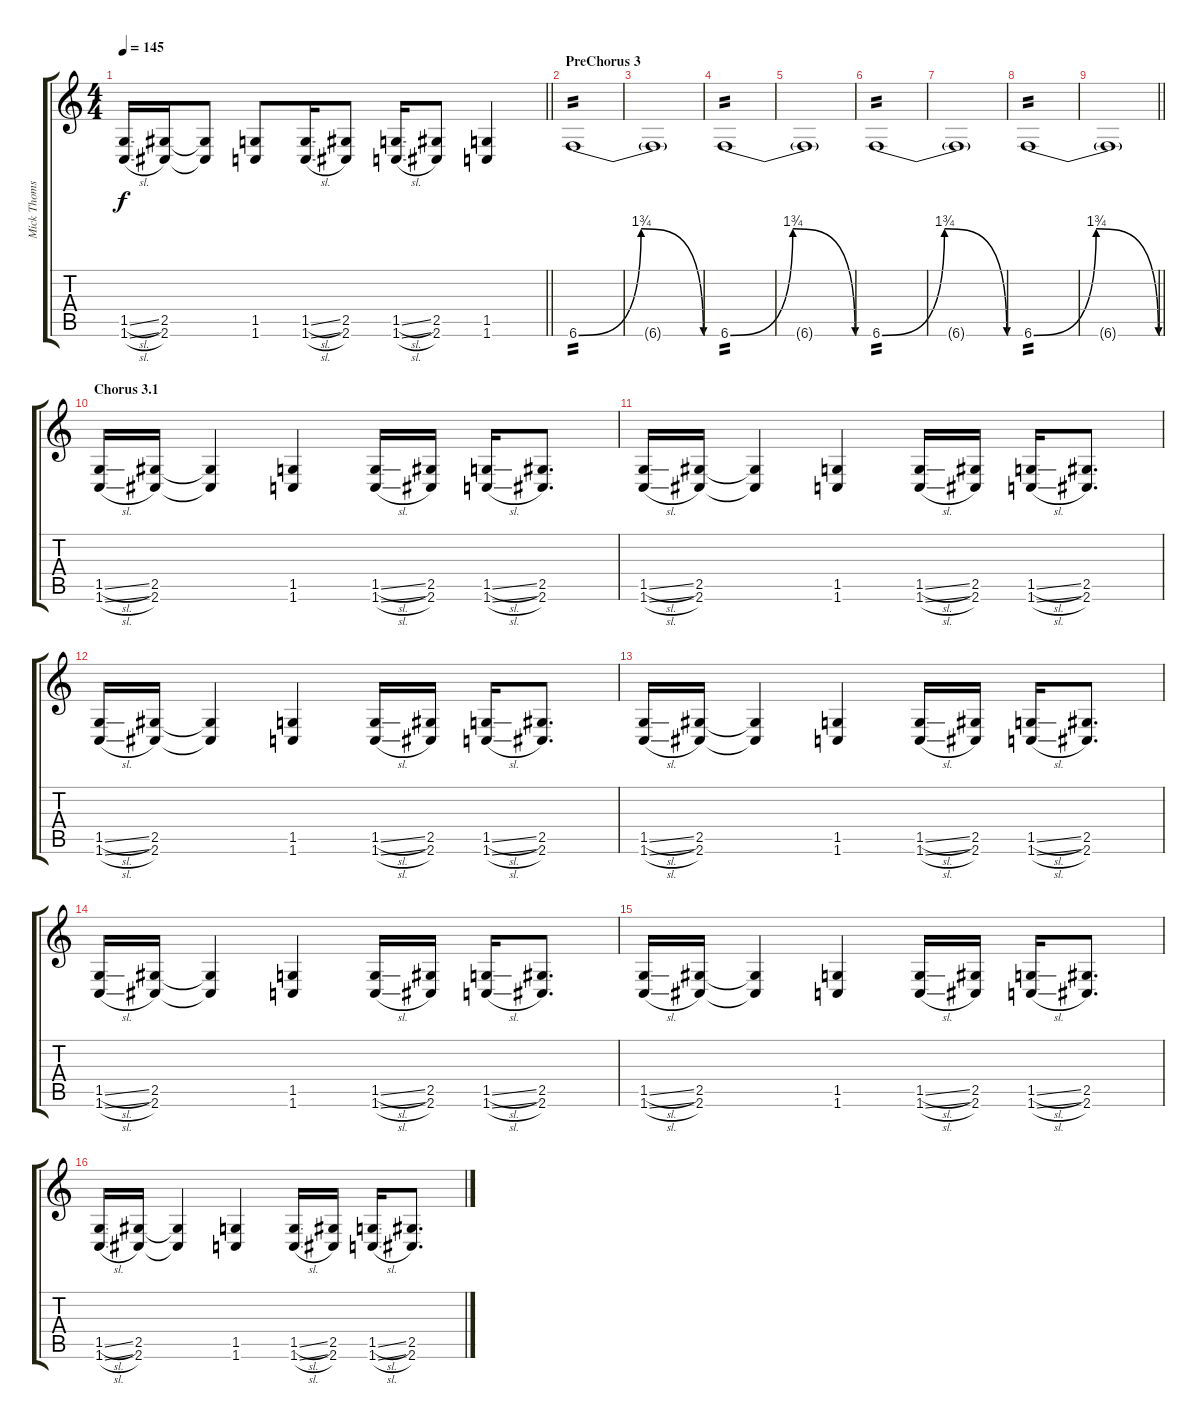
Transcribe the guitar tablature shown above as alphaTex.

\track ("Mick Thomson" "Mick Thoms") {instrument distortionguitar}
\staff {score tabs}
\tuning (Db4 Ab3 E3 B2 Gb2 B1) {hide}
\ts (4 4)
\tempo 145
\clef g2
\barLineRight lightlight
\ks c
(1.5{sl} 1.6{sl}).16{dy f} (2.5 2.6).16 (2.5{t} 2.6{t}).8 (1.5 1.6).8 (1.5{sl} 1.6{sl}).16 (2.5 2.6).8 (1.5{sl} 1.6{sl}).16 (2.5 2.6).8 (1.5 1.6).4 |
\section ("" "PreChorus 3")
6.6{be (bendrelease 0 0 55 7 55 7 60 0)}.1{tp 2} |
6.6{t}.1 |
6.6{be (bendrelease 0 0 55 7 55 7 60 0)}.1{tp 2} |
6.6{t}.1 |
6.6{be (bendrelease 0 0 55 7 55 7 60 0)}.1{tp 2} |
6.6{t}.1 |
6.6{be (bendrelease 0 0 55 7 55 7 60 0)}.1{tp 2} |
\barLineRight lightlight
6.6{t}.1 |
\section ("" "Chorus 3.1")
(1.5{sl} 1.6{sl}).16 (2.5 2.6).16 (2.5{t} 2.6{t}).4 (1.5 1.6).4 (1.5{sl} 1.6{sl}).16 (2.5 2.6).16 (1.5{sl} 1.6{sl}).16 (2.5 2.6).8{d} |
(1.5{sl} 1.6{sl}).16 (2.5 2.6).16 (2.5{t} 2.6{t}).4 (1.5 1.6).4 (1.5{sl} 1.6{sl}).16 (2.5 2.6).16 (1.5{sl} 1.6{sl}).16 (2.5 2.6).8{d} |
(1.5{sl} 1.6{sl}).16 (2.5 2.6).16 (2.5{t} 2.6{t}).4 (1.5 1.6).4 (1.5{sl} 1.6{sl}).16 (2.5 2.6).16 (1.5{sl} 1.6{sl}).16 (2.5 2.6).8{d} |
(1.5{sl} 1.6{sl}).16 (2.5 2.6).16 (2.5{t} 2.6{t}).4 (1.5 1.6).4 (1.5{sl} 1.6{sl}).16 (2.5 2.6).16 (1.5{sl} 1.6{sl}).16 (2.5 2.6).8{d} |
(1.5{sl} 1.6{sl}).16 (2.5 2.6).16 (2.5{t} 2.6{t}).4 (1.5 1.6).4 (1.5{sl} 1.6{sl}).16 (2.5 2.6).16 (1.5{sl} 1.6{sl}).16 (2.5 2.6).8{d} |
(1.5{sl} 1.6{sl}).16 (2.5 2.6).16 (2.5{t} 2.6{t}).4 (1.5 1.6).4 (1.5{sl} 1.6{sl}).16 (2.5 2.6).16 (1.5{sl} 1.6{sl}).16 (2.5 2.6).8{d} |
(1.5{sl} 1.6{sl}).16 (2.5 2.6).16 (2.5{t} 2.6{t}).4 (1.5 1.6).4 (1.5{sl} 1.6{sl}).16 (2.5 2.6).16 (1.5{sl} 1.6{sl}).16 (2.5 2.6).8{d}
